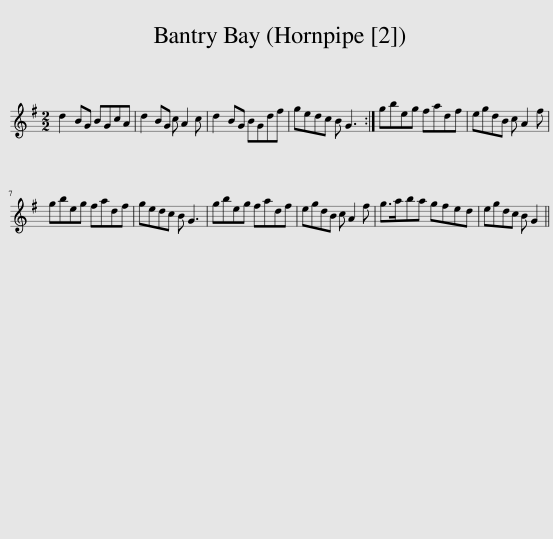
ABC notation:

X:1
L:1/8
M:2/2
I:linebreak $
K:G
V:1 treble
V:1
 d2 BG BGcA | d2 BG c A2 c | d2 BG BGdf | gedc B G3 :| gbeg fadf | %5
 egdB c A2 f |$ gbeg fadf | gedc B G3 | gbeg fadf | egdB c A2 f | %10
 g>aba gfed | egdc B G2 || %12
